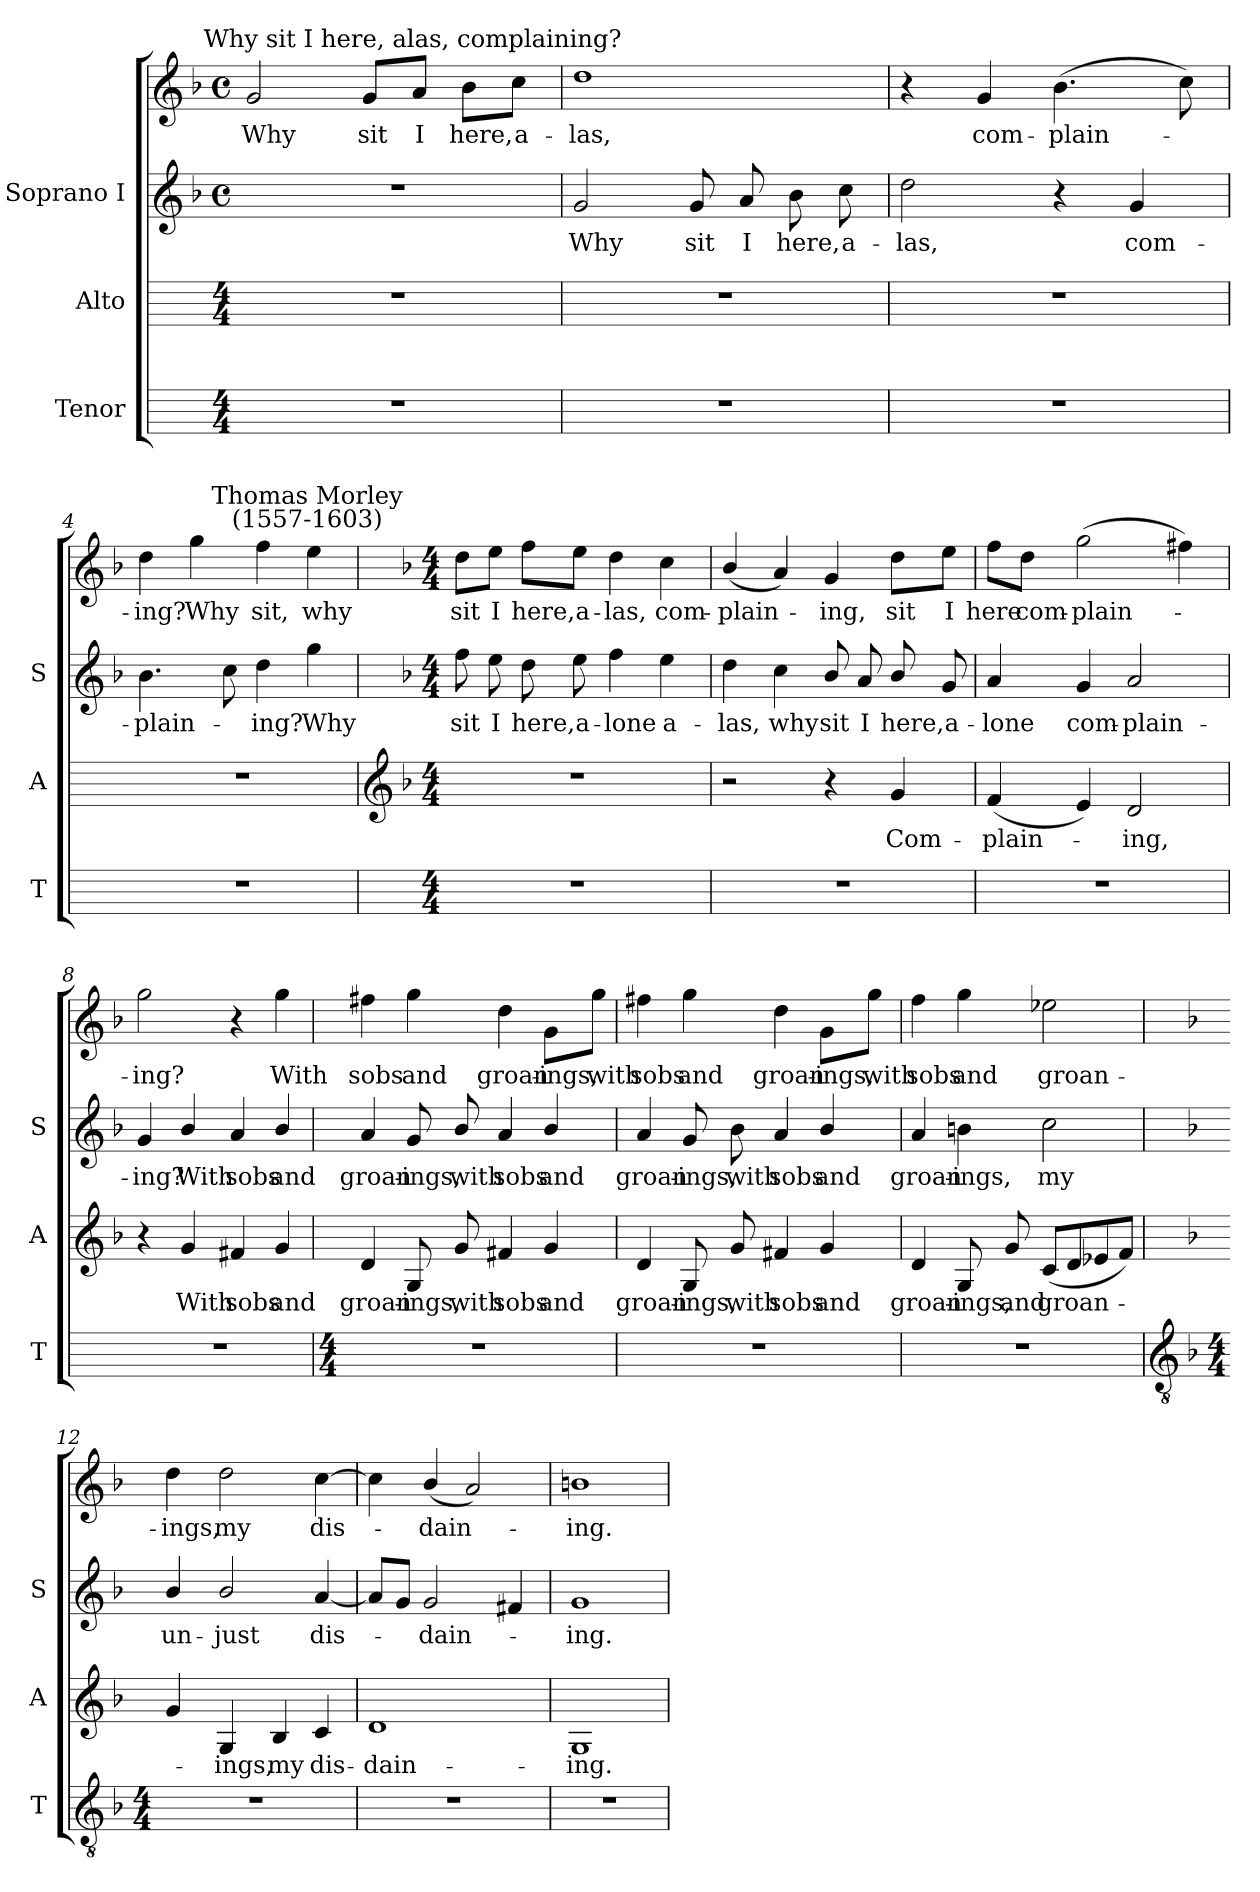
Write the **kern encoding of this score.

**kern	**kern	**text	**kern	**text	**kern	**text
*part3	*part2	*part2	*part1	*part1	*part1	*part1
*staff4	*staff3	*staff3	*staff2	*staff2	*staff1	*staff1
*I"Tenor	*I"Alto	*	*I"Soprano I	*	*	*
*I'T	*I'A	*	*I'S	*	*	*
*	*	*	*clefG2	*	*clefG2	*
*	*	*	*k[b-]	*	*k[b-]	*
*	*	*	*F:	*	*F:	*
*M4/4	*M4/4	*	*M4/4	*	*M4/4	*
*	*	*	*met(c)	*	*met(c)	*
=1	=1	=1	=1	=1	=1	=1
!	!	!	!	!	!	!LO:LY:b
1r	1r	.	1r	.	2g	Why
!	!	!	!	!	!	!LO:LY:b
.	.	.	.	.	8g/L	sit
!	!	!	!	!	!LO:TX:a:cj:t=Why sit I here,  alas,  complaining?	!
!	!	!	!	!	!	!LO:LY:b
.	.	.	.	.	8a/J	I
!	!	!	!	!	!	!LO:LY:b
.	.	.	.	.	8b-\L	here,
!	!	!	!	!	!	!LO:LY:b
.	.	.	.	.	8cc\J	a-
=2	=2	=2	=2	=2	=2	=2
!	!	!	!	!LO:LY:b	!	!LO:LY:b
1r	1r	.	2g	Why	1dd	-las,
!	!	!	!	!LO:LY:b	!	!
.	.	.	8g	sit	.	.
!	!	!	!	!LO:LY:b	!	!
.	.	.	8a	I	.	.
!	!	!	!	!LO:LY:b	!	!
.	.	.	8b-	here,	.	.
!	!	!	!	!LO:LY:b	!	!
.	.	.	8cc	a-	.	.
=3	=3	=3	=3	=3	=3	=3
!	!	!	!	!LO:LY:b	!	!
1r	1r	.	2dd	las,	4r	.
!	!	!	!	!	!	!LO:LY:b
.	.	.	.	.	4g	-com-
!	!	!	!	!	!	!LO:LY:b
.	.	.	4r	.	(>4.b-	-plain-
!	!	!	!	!LO:LY:b	!	!
.	.	.	4g	com-	.	.
.	.	.	.	.	8cc)	.
=4	=4	=4	=4	=4	=4	=4
!	!	!	!	!LO:LY:b	!	!LO:LY:b
1r	1r	.	4.b-	plain-	4dd	-ing?
!	!	!	!	!	!	!LO:LY:b
.	.	.	.	.	4gg	Why
.	.	.	8cc	.	.	.
!	!	!	!	!LO:LY:b	!	!LO:LY:b
.	.	.	4dd	ing?	4ff	sit,
!	!	!	!	!	!LO:TX:a:cj:t=Thomas Morley\n(1557-1603)	!
!	!	!	!	!LO:LY:b	!	!LO:LY:b
.	.	.	4gg	Why	4ee	why
!!LO:LB:g=z
=5	=5	=5	=5	=5	=5	=5
*	*clefG2	*	*	*	*	*
*	*k[b-]	*	*	*	*	*
*	*F:	*	*	*	*	*
*M4/4	*M4/4	*	*M4/4	*	*M4/4	*
!	!	!	!	!LO:LY:b	!	!LO:LY:b
1r	1r	.	8ff	-sit	8dd\L	sit
!	!	!	!	!LO:LY:b	!	!LO:LY:b
.	.	.	8ee	I	8ee\J	I
!	!	!	!	!LO:LY:b	!	!LO:LY:b
.	.	.	8dd	here,	8ff\L	here,
!	!	!	!	!LO:LY:b	!	!LO:LY:b
.	.	.	8ee	a-	8ee\J	a-
!	!	!	!	!LO:LY:b	!	!LO:LY:b
.	.	.	4ff	-lone	4dd	-las,
!	!	!	!	!LO:LY:b	!	!LO:LY:b
.	.	.	4ee	a-	4cc	com-
=6	=6	=6	=6	=6	=6	=6
!	!	!	!	!LO:LY:b	!	!LO:LY:b
1r	2r	.	4dd	las,	(<4b-/	-plain-
!	!	!	!	!LO:LY:b	!	!
.	.	.	4cc	why	4a)	.
!	!	!	!	!LO:LY:b	!	!LO:LY:b
.	4r	.	8b-/	sit	4g	ing,
!	!	!	!	!LO:LY:b	!	!
.	.	.	8a/	I	.	.
!	!	!LO:LY:b	!	!LO:LY:b	!	!LO:LY:b
.	4g	Com-	8b-/	here,	8dd\L	sit
!	!	!	!	!LO:LY:b	!	!LO:LY:b
.	.	.	8g/	a-	8ee\J	I
=7	=7	=7	=7	=7	=7	=7
!	!	!LO:LY:b	!	!LO:LY:b	!	!LO:LY:b
1r	(<4f	-plain-	4a	lone	8ff\L	-here
!	!	!	!	!	!	!LO:LY:b
.	.	.	.	.	8dd\J	com-
!	!	!	!	!LO:LY:b	!	!LO:LY:b
.	4e)	.	4g	com-	(>2gg	-plain-
!	!	!LO:LY:b	!	!LO:LY:b	!	!
.	2d	ing,	2a	-plain-	.	.
.	.	.	.	.	4ff#X)	.
=8	=8	=8	=8	=8	=8	=8
!	!	!	!	!LO:LY:b	!	!LO:LY:b
1r	4r	.	4g	ing?	2gg	-ing?
!	!	!LO:LY:b	!	!LO:LY:b	!	!
.	4g	With	4b-/	With	.	.
!	!	!LO:LY:b	!	!LO:LY:b	!	!
.	4f#X	sobs	4a	sobs	4r	.
!	!	!LO:LY:b	!	!LO:LY:b	!	!LO:LY:b
.	4g	and	4b-/	and	4gg	With
!!LO:LB:g=z
=9	=9	=9	=9	=9	=9	=9
*M4/4	*	*	*	*	*	*
!	!	!LO:LY:b	!	!LO:LY:b	!	!LO:LY:b
1r	4d	groan-	4a	groan-	4ff#X	sobs
!	!	!LO:LY:b	!	!LO:LY:b	!	!LO:LY:b
.	8G	-ings,	8g	-ings,	4gg	and
!	!	!LO:LY:b	!	!LO:LY:b	!	!
.	8g	with	8b-/	with	.	.
!	!	!LO:LY:b	!	!LO:LY:b	!	!LO:LY:b
.	4f#X	sobs	4a	sobs	4dd	groan-
!	!	!LO:LY:b	!	!LO:LY:b	!	!LO:LY:b
.	4g	and	4b-/	and	8g\L	-ings,
!	!	!	!	!	!	!LO:LY:b
.	.	.	.	.	8gg\J	with
=10	=10	=10	=10	=10	=10	=10
!	!	!LO:LY:b	!	!LO:LY:b	!	!LO:LY:b
1r	4d	groan-	4a	groan-	4ff#X	sobs
!	!	!LO:LY:b	!	!LO:LY:b	!	!LO:LY:b
.	8G	-ings,	8g	-ings,	4gg	and
!	!	!LO:LY:b	!	!LO:LY:b	!	!
.	8g	with	8b-	with	.	.
!	!	!LO:LY:b	!	!LO:LY:b	!	!LO:LY:b
.	4f#X	sobs	4a	sobs	4dd	groan-
!	!	!LO:LY:b	!	!LO:LY:b	!	!LO:LY:b
.	4g	and	4b-/	and	8g\L	-ings,
!	!	!	!	!	!	!LO:LY:b
.	.	.	.	.	8gg\J	with
=11	=11	=11	=11	=11	=11	=11
!	!	!LO:LY:b	!	!LO:LY:b	!	!LO:LY:b
1r	4d	groan-	4a	-groan-	4ff	sobs
!	!	!LO:LY:b	!	!LO:LY:b	!	!LO:LY:b
.	8G	-ings,	4bn	-ings,	4gg	and
!	!	!LO:LY:b	!	!	!	!
.	8g	and	.	.	.	.
!	!	!LO:LY:b	!	!LO:LY:b	!	!LO:LY:b
.	(<8cL	groan-	2cc	my	2ee-X	groan-
.	8d	.	.	.	.	.
.	8e-X	.	.	.	.	.
.	8fJ)	.	.	.	.	.
!!LO:LB:g=z
=12	=12	=12	=12	=12	=12	=12
*clefGv2	*	*	*	*	*	*
*k[b-]	*	*	*	*	*	*
*F:	*	*	*	*	*	*
*M4/4	*	*	*	*	*	*
!	!	!	!	!LO:LY:b	!	!LO:LY:b
1r	4g	.	4b-/	un-	4dd	ings,
!	!	!LO:LY:b	!	!LO:LY:b	!	!LO:LY:b
.	4G	ings,	2b-/	-just	2dd	my
!	!	!LO:LY:b	!	!	!	!
.	4B-	my	.	.	.	.
!	!	!LO:LY:b	!	!LO:LY:b	!	!LO:LY:b
.	4c	dis-	[4a	dis-	[4cc	dis-
=13	=13	=13	=13	=13	=13	=13
!	!	!LO:LY:b	!	!	!	!
1r	1d	-dain-	8aL]	.	4cc]	.
.	.	.	8gJ	.	.	.
!	!	!	!	!LO:LY:b	!	!LO:LY:b
.	.	.	2g	dain-	(<4b-/	dain-
.	.	.	.	.	2a)	.
.	.	.	4f#X	.	.	.
=14	=14	=14	=14	=14	=14	=14
!	!	!LO:LY:b	!	!LO:LY:b	!	!LO:LY:b
1r	1G	-ing.	1g	ing.	1bn	-ing.
=	=	=	=	=	=	=
*-	*-	*-	*-	*-	*-	*-
